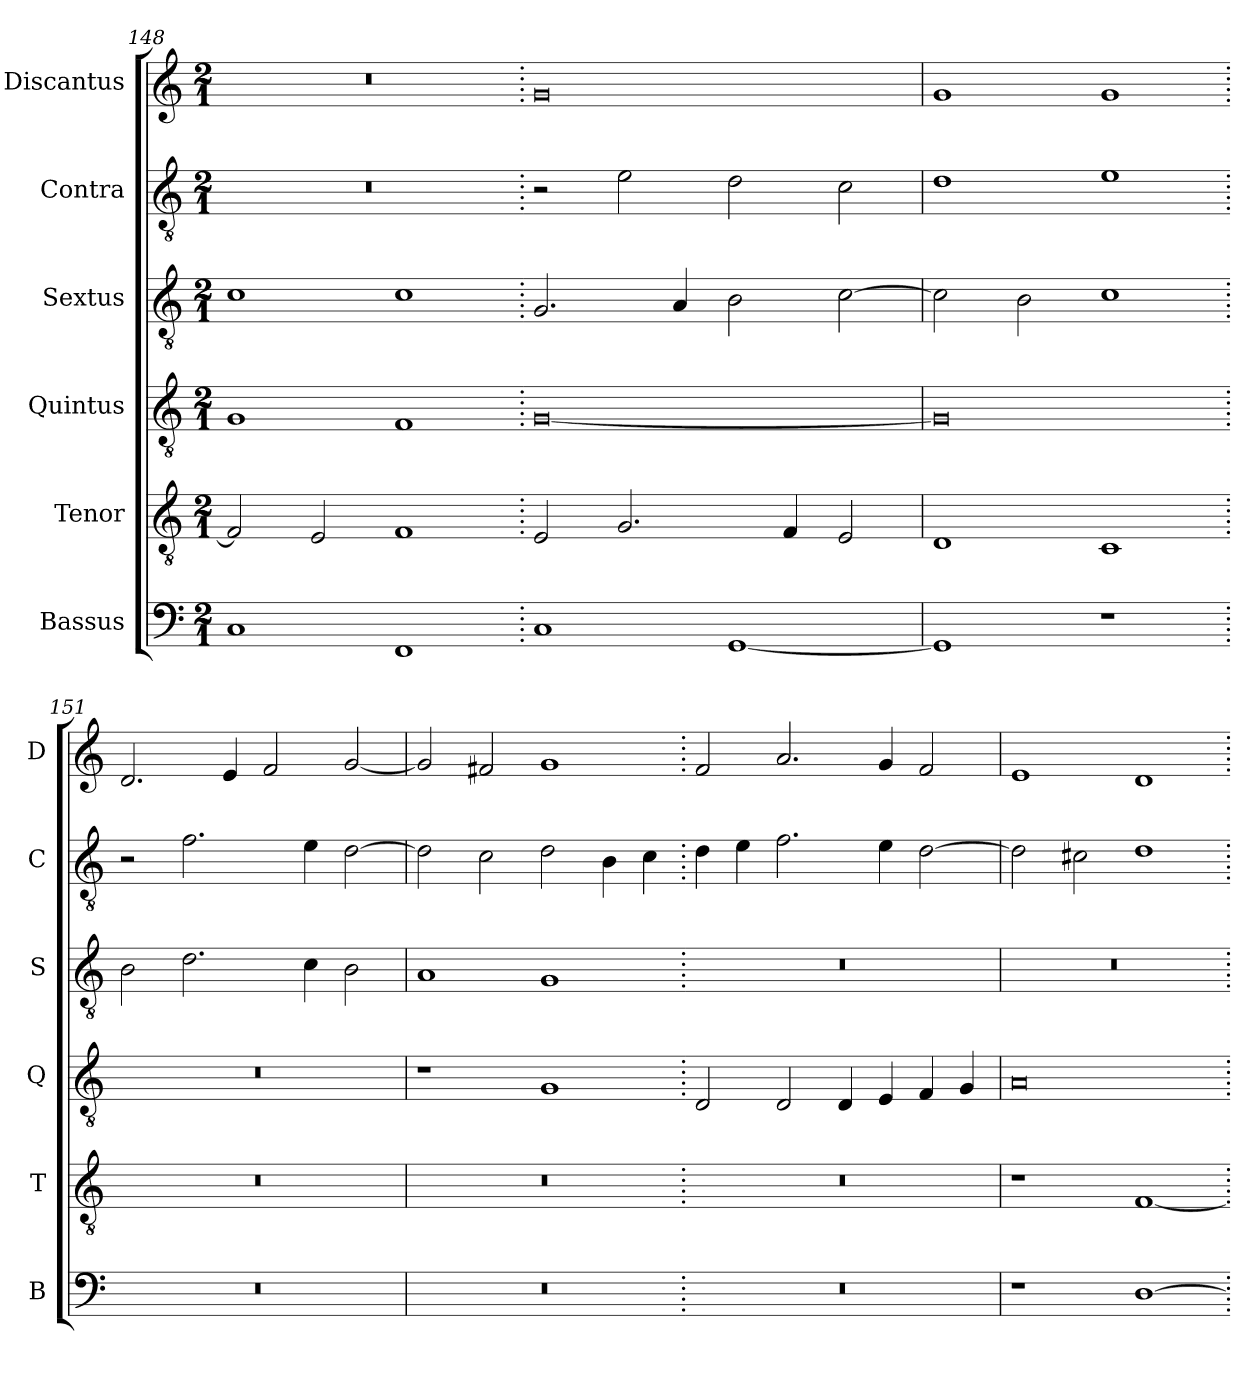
**kern	**kern	**kern	**kern	**kern	**kern
*part6	*part5	*part4	*part3	*part2	*part1
*staff6	*staff5	*staff4	*staff3	*staff2	*staff1
*I"Bassus	*I"Tenor	*I"Quintus	*I"Sextus	*I"Contra	*I"Discantus
*I'B	*I'T	*I'Q	*I'S	*I'C	*I'D
*clefF4	*clefGv2	*clefGv2	*clefGv2	*clefGv2	*clefG2
*k[]	*k[]	*k[]	*k[]	*k[]	*k[]
*M2/1	*M2/1	*M2/1	*M2/1	*M2/1	*M2/1
=148	=148	=148	=148	=148	=148
1C	2F/]	1G	1c	0r	0r
.	2E/	.	.	.	.
1FF	1F	1F	1c	.	.
=149.	=149.	=149.	=149.	=149.	=149.
1C	2E/	[0G	2.G/	2r	0g
.	2.G/	.	.	2e\	.
.	.	.	4A/	.	.
[1GG	.	.	2B\	2d\	.
.	4F/	.	.	.	.
.	2E/	.	[2c\	2c\	.
=150	=150	=150	=150	=150	=150
1GG]	1D	0G]	2c\]	1d	1g
.	.	.	2B\	.	.
1r	1C	.	1c	1e	1g
=151.	=151.	=151.	=151.	=151.	=151.
0r	0r	0r	2B\	2r	2.d/
.	.	.	2.d\	2.f\	.
.	.	.	.	.	4e/
.	.	.	.	.	2f/
.	.	.	4c\	4e\	.
.	.	.	2B\	[2d\	[2g/
=152	=152	=152	=152	=152	=152
0r	0r	1r	1A	2d\]	2g/]
.	.	.	.	2c\	2f#X/
.	.	1G	1G	2d\	1g
.	.	.	.	4B\	.
.	.	.	.	4c\	.
=153.	=153.	=153.	=153.	=153.	=153.
0r	0r	2D/	0r	4d\	2f/
.	.	.	.	4e\	.
.	.	2D/	.	2.f\	2.a/
.	.	4D/	.	.	.
.	.	4E/	.	4e\	4g/
.	.	4F/	.	[2d\	2f/
.	.	4G/	.	.	.
=154	=154	=154	=154	=154	=154
1r	1r	0A	0r	2d\]	1e
.	.	.	.	2c#X\	.
[1D	[1F	.	.	1d	1d
=.	=.	=.	=.	=.	=.
*-	*-	*-	*-	*-	*-
